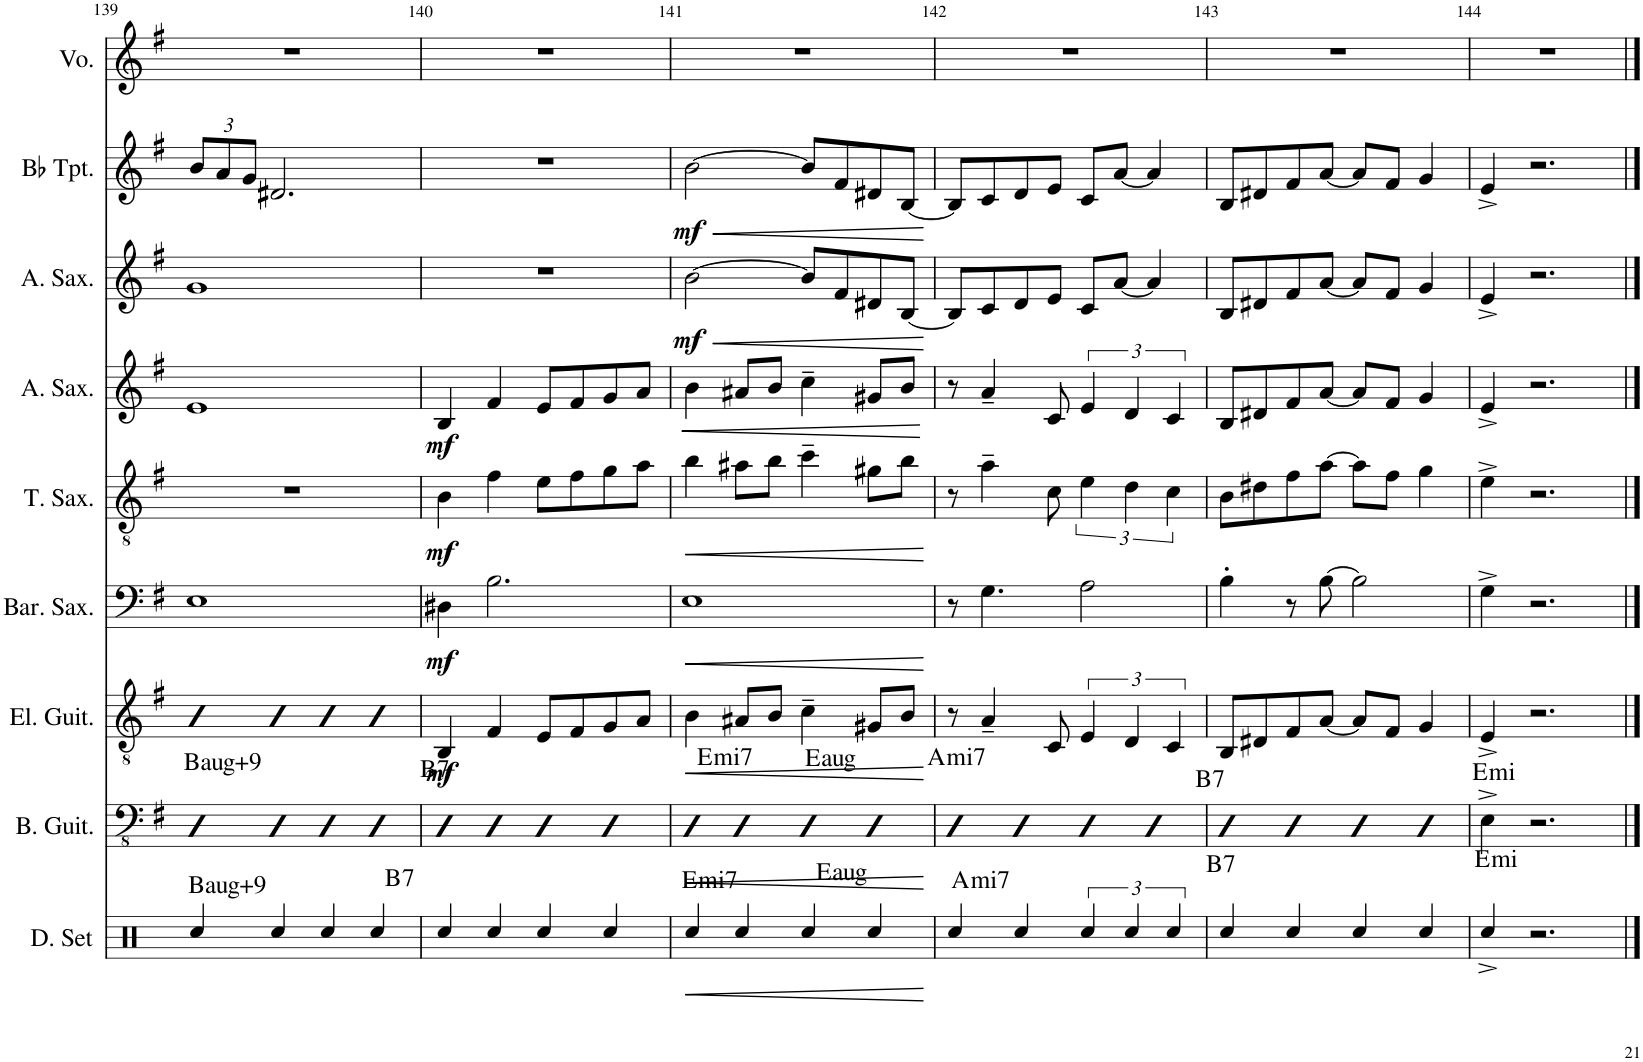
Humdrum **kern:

**kern	**dynam	**kern	**dynam	**harte	**kern	**dynam	**harte	**kern	**dynam	**kern	**dynam	**kern	**dynam	**kern	**dynam	**kern	**dynam	**kern
*part9	*part9	*part8	*part8	*part8	*part7	*part7	*part7	*part6	*part6	*part5	*part5	*part4	*part4	*part3	*part3	*part2	*part2	*part1
*staff9	*staff9	*staff8	*staff8	*	*staff7	*staff7	*	*staff6	*staff6	*staff5	*staff5	*staff4	*staff4	*staff3	*staff3	*staff2	*staff2	*staff1
*I"Drumset	*	*I"Bass Guitar	*	*	*I"Electric Guitar	*	*	*I"Baritone Saxophone	*	*I"Tenor Saxophone	*	*I"Alto Saxophone	*	*I"Alto Saxophone	*	*I"Bb Trumpet	*	*I"Voice
*I'D. Set	*	*I'B. Guit.	*	*	*I'El. Guit.	*	*	*I'Bar. Sax.	*	*I'T. Sax.	*	*I'A. Sax.	*	*I'A. Sax.	*	*I'Bb Tpt.	*	*I'Vo.
!!LO:PB:g=z
*clefX	*	*clefFv4	*	*	*clefGv2	*	*	*clefF4	*	*clefGv2	*	*clefG2	*	*clefG2	*	*clefG2	*	*clefG2
*	*	*	*	*	*	*	*	*ITrd12c21	*	*ITrd8c14	*	*ITrd5c9	*	*ITrd5c9	*	*ITrd1c2	*	*
*k[]	*	*k[f#]	*	*	*k[f#]	*	*	*k[f#]	*	*k[f#]	*	*k[f#]	*	*k[f#]	*	*k[f#]	*	*k[f#]
*M4/4	*	*M4/4	*	*	*M4/4	*	*	*M4/4	*	*M4/4	*	*M4/4	*	*M4/4	*	*M4/4	*	*M4/4
*	*	*	*	*	*	*	*	*	*	*	*	*	*	*	*	*Xbrackettup	*	*
=139	=139	=139	=139	=139	=139	=139	=139	=139	=139	=139	=139	=139	=139	=139	=139	=139	=139	=139
!	!	!	!	!LO:H:kt=aug	!	!	!LO:H:kt=aug	!	!	!	!	!	!	!	!	!	!	!
4Rcc/	.	4DDn	.	B:aug(#9)	4B	.	B:aug(#9)	1E	.	1r	.	1e	.	1g	.	12b/L	.	1r
.	.	.	.	.	.	.	.	.	.	.	.	.	.	.	.	12a/	.	.
.	.	.	.	.	.	.	.	.	.	.	.	.	.	.	.	12g/J	.	.
4Rcc/	.	4DD	.	.	4B	.	.	.	.	.	.	.	.	.	.	2.d#X/	.	.
4Rcc/	.	4DD	.	.	4B	.	.	.	.	.	.	.	.	.	.	.	.	.
4Rcc/	.	4DD	.	.	4B	.	.	.	.	.	.	.	.	.	.	.	.	.
=140	=140	=140	=140	=140	=140	=140	=140	=140	=140	=140	=140	=140	=140	=140	=140	=140	=140	=140
!	!	!	!	!	!	!LO:DY:b	!	!	!LO:DY:b	!	!LO:DY:b	!	!LO:DY:b	!	!	!	!	!
4Rcc/	.	4DD	.	.	4BB/	mf	.	4D#X\	mf	4B\	mf	4B/	mf	1r	.	1r	.	1r
!	!	!	!	!LO:H:kt=7	!	!	!LO:H:kt=7	!	!	!	!	!	!	!	!	!	!	!
4Rcc/	.	4DDn	.	B:7	4F#/	.	B:7	2.B\	.	4f#\	.	4f#/	.	.	.	.	.	.
4Rcc/	.	4DD	.	.	8E/L	.	.	.	.	8e\L	.	8e/L	.	.	.	.	.	.
.	.	.	.	.	8F#/	.	.	.	.	8f#\	.	8f#/	.	.	.	.	.	.
4Rcc/	.	4DD	.	.	8G/	.	.	.	.	8g\	.	8g/	.	.	.	.	.	.
.	.	.	.	.	8A/J	.	.	.	.	8a\J	.	8a/J	.	.	.	.	.	.
=141	=141	=141	=141	=141	=141	=141	=141	=141	=141	=141	=141	=141	=141	=141	=141	=141	=141	=141
!	!LO:HP:b	!	!LO:HP:b	!	!	!LO:HP:b	!	!	!LO:HP:b	!	!LO:HP:b	!	!LO:HP:b	!	!LO:HP:b	!	!LO:HP:b	!
!	!	!	!	!LO:H:kt=mi7	!	!	!LO:H:kt=mi7	!	!	!	!	!	!	!	!LO:DY:n=1:b	!	!LO:DY:n=1:b	!
4Rcc/	<	4DD	<	E:min7	4B\	<	E:min7	1E	<	4b\	<	4b\	<	[2b\	< mf	[2b\	< mf	1r
!	!	!	!	!LO:H:kt=aug	!	!	!	!	!	!	!	!	!	!	!	!	!	!
4Rcc/	.	4DD	.	E:aug	8A#X/L	.	.	.	.	8a#X\L	.	8a#X/L	.	.	.	.	.	.
.	.	.	.	.	8B/J	.	.	.	.	8b\J	.	8b/J	.	.	.	.	.	.
!	!	!	!	!	!	!	!LO:H:kt=aug	!	!	!	!	!	!	!	!	!	!	!
4Rcc/	.	4DD	.	.	4c~\	.	E:aug	.	.	4cc~\	.	4cc~\	.	8b/L]	.	8b/L]	.	.
.	.	.	.	.	.	.	.	.	.	.	.	.	.	8f#/	.	8f#/	.	.
4Rcc/	.	4DD	.	.	8G#X/L	.	.	.	.	8g#X\L	.	8g#X/L	.	8d#X/	.	8d#X/	.	.
.	.	.	.	.	8B/J	.	.	.	.	8b\J	.	8b/J	.	[8B/J	.	[8B/J	.	.
.	[	.	[	.	.	[	.	.	[	.	[	.	[	.	[	.	[	.
=142	=142	=142	=142	=142	=142	=142	=142	=142	=142	=142	=142	=142	=142	=142	=142	=142	=142	=142
!	!	!	!	!LO:H:kt=mi7	!	!	!LO:H:kt=mi7	!	!	!	!	!	!	!	!	!	!	!
4Rcc/	.	4DD	.	A:min7	8r	.	A:min7	8r	.	8r	.	8r	.	8B/L]	.	8B/L]	.	1r
.	.	.	.	.	4A~/	.	.	4.G\	.	4a~\	.	4a~/	.	8c/	.	8c/	.	.
4Rcc/	.	4DD	.	.	.	.	.	.	.	.	.	.	.	8d/	.	8d/	.	.
.	.	.	.	.	8C/	.	.	.	.	8c\	.	8c/	.	8e/J	.	8e/J	.	.
6Rcc/	.	4DD	.	.	6E/	.	.	2A\	.	6e\	.	6e/	.	8c/L	.	8c/L	.	.
.	.	.	.	.	.	.	.	.	.	.	.	.	.	[8a/J	.	[8a/J	.	.
6Rcc/	.	.	.	.	6D/	.	.	.	.	6d\	.	6d/	.	.	.	.	.	.
.	.	4DD	.	.	.	.	.	.	.	.	.	.	.	4a/]	.	4a/]	.	.
6Rcc/	.	.	.	.	6C/	.	.	.	.	6c\	.	6c/	.	.	.	.	.	.
=143	=143	=143	=143	=143	=143	=143	=143	=143	=143	=143	=143	=143	=143	=143	=143	=143	=143	=143
!	!	!	!	!LO:H:kt=7	!	!	!LO:H:kt=7	!	!	!	!	!	!	!	!	!	!	!
4Rcc/	.	4DDn	.	B:7	8BB/L	.	B:7	4B'\	.	8B\L	.	8B/L	.	8B/L	.	8B/L	.	1r
.	.	.	.	.	8D#X/	.	.	.	.	8d#X\	.	8d#X/	.	8d#X/	.	8d#X/	.	.
4Rcc/	.	4DD	.	.	8F#/	.	.	8r	.	8f#\	.	8f#/	.	8f#/	.	8f#/	.	.
.	.	.	.	.	[8A/J	.	.	[8B\	.	[8a\J	.	[8a/J	.	[8a/J	.	[8a/J	.	.
4Rcc/	.	4DD	.	.	8A/L]	.	.	2B\]	.	8a\L]	.	8a/L]	.	8a/L]	.	8a/L]	.	.
.	.	.	.	.	8F#/J	.	.	.	.	8f#\J	.	8f#/J	.	8f#/J	.	8f#/J	.	.
4Rcc/	.	4DD	.	.	4G/	.	.	.	.	4g\	.	4g/	.	4g/	.	4g/	.	.
=144	=144	=144	=144	=144	=144	=144	=144	=144	=144	=144	=144	=144	=144	=144	=144	=144	=144	=144
!	!	!	!	!LO:H:kt=mi	!	!	!LO:H:kt=mi	!	!	!	!	!	!	!	!	!	!	!
4Rcc^/	.	4EE^\	.	E:min	4E^/	.	E:min	4G^>\	.	4e^\	.	4e^/	.	4e^/	.	4e^/	.	1r
2.r	.	2.r	.	.	2.r	.	.	2.r	.	2.r	.	2.r	.	2.r	.	2.r	.	.
==	==	==	==	==	==	==	==	==	==	==	==	==	==	==	==	==	==	==
*-	*-	*-	*-	*-	*-	*-	*-	*-	*-	*-	*-	*-	*-	*-	*-	*-	*-	*-
